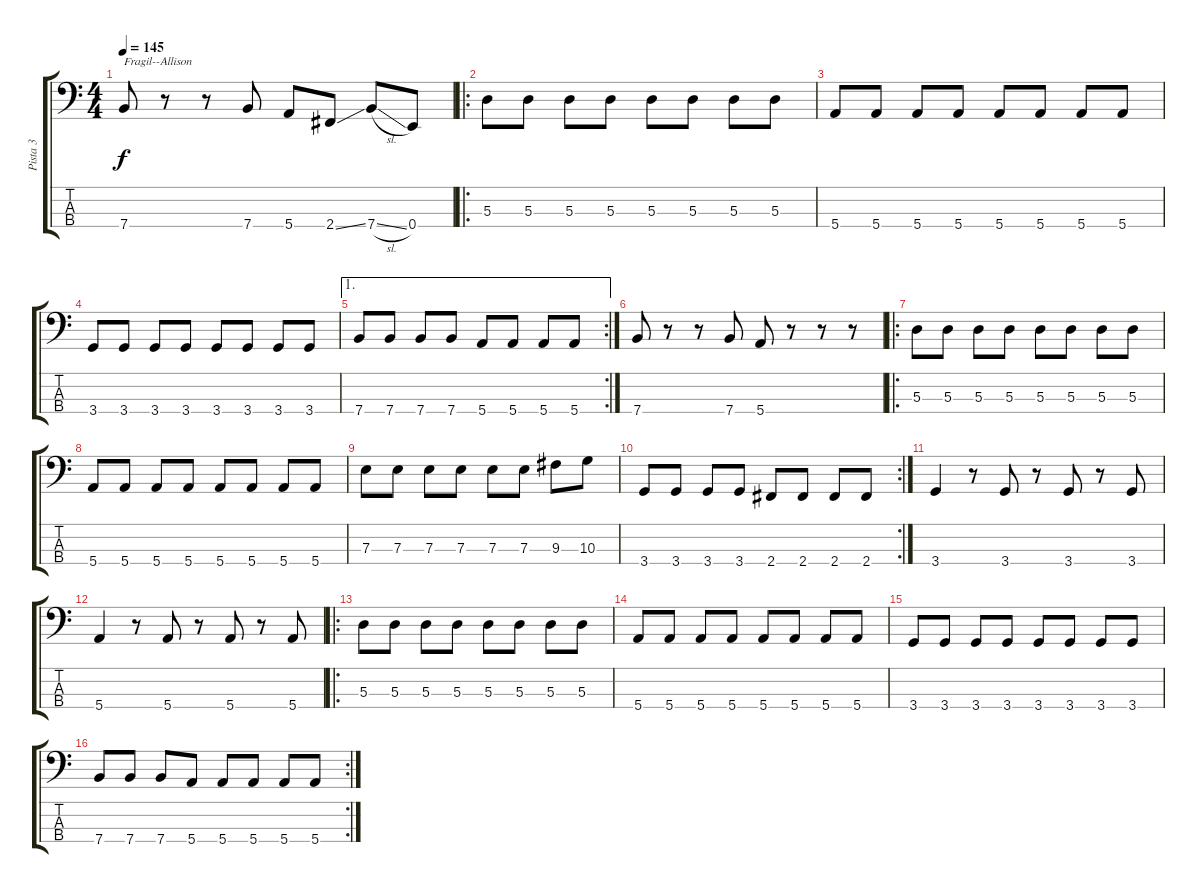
\track ("Pista 3" "Pista 3") {instrument electricbasspick}
\staff {score tabs}
\tuning (G2 D2 A1 E1) {hide}
\ts (4 4)
\tempo 145
\clef f4
\ks c
7.4.8{txt "Fragil--Allison" dy f instrument electricbasspick} r.8 r.8 7.4.8 5.4.8 2.4{ss}.8 7.4{sl}.8 0.4.8 |
\ro
5.3.8 5.3.8 5.3.8 5.3.8 5.3.8 5.3.8 5.3.8 5.3.8 |
5.4.8 5.4.8 5.4.8 5.4.8 5.4.8 5.4.8 5.4.8 5.4.8 |
3.4.8 3.4.8 3.4.8 3.4.8 3.4.8 3.4.8 3.4.8 3.4.8 |
\ae 1
\rc 2
7.4.8 7.4.8 7.4.8 7.4.8 5.4.8 5.4.8 5.4.8 5.4.8 |
7.4.8 r.8 r.8 7.4.8 5.4.8 r.8 r.8 r.8 |
\ro
5.3.8 5.3.8 5.3.8 5.3.8 5.3.8 5.3.8 5.3.8 5.3.8 |
5.4.8 5.4.8 5.4.8 5.4.8 5.4.8 5.4.8 5.4.8 5.4.8 |
7.3.8 7.3.8 7.3.8 7.3.8 7.3.8 7.3.8 9.3.8 10.3.8 |
\rc 2
3.4.8 3.4.8 3.4.8 3.4.8 2.4.8 2.4.8 2.4.8 2.4.8 |
3.4.4 r.8 3.4.8 r.8 3.4.8 r.8 3.4.8 |
5.4.4 r.8 5.4.8 r.8 5.4.8 r.8 5.4.8 |
\ro
5.3.8 5.3.8 5.3.8 5.3.8 5.3.8 5.3.8 5.3.8 5.3.8 |
5.4.8 5.4.8 5.4.8 5.4.8 5.4.8 5.4.8 5.4.8 5.4.8 |
3.4.8 3.4.8 3.4.8 3.4.8 3.4.8 3.4.8 3.4.8 3.4.8 |
\rc 2
7.4.8 7.4.8 7.4.8 5.4.8 5.4.8 5.4.8 5.4.8 5.4.8
